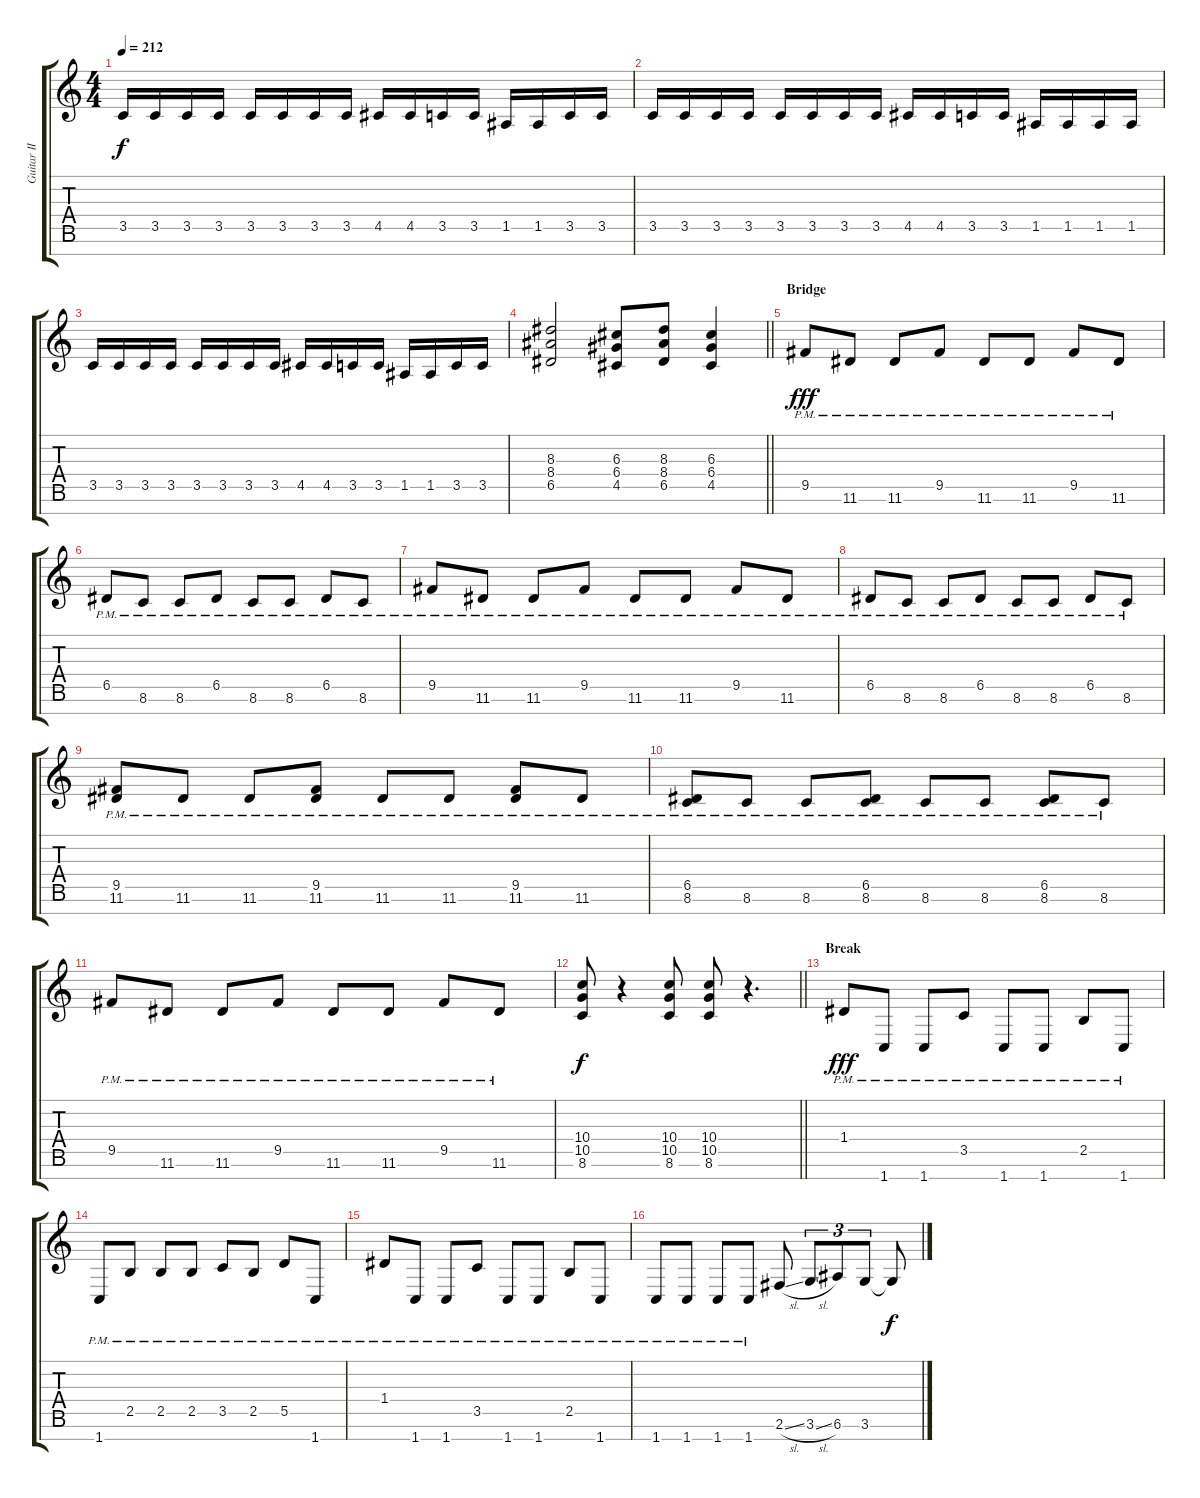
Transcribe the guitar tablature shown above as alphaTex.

\track ("Guitar II" "Guitar II") {instrument distortionguitar}
\staff {score tabs}
\tuning (E4 B3 G3 D3 A2 E2 B1) {hide}
\ts (4 4)
\tempo 212
\clef g2
\ks c
3.5.16{dy f} 3.5.16 3.5.16 3.5.16 3.5.16 3.5.16 3.5.16 3.5.16 4.5.16 4.5.16 3.5.16 3.5.16 1.5.16 1.5.16 3.5.16 3.5.16 |
3.5.16 3.5.16 3.5.16 3.5.16 3.5.16 3.5.16 3.5.16 3.5.16 4.5.16 4.5.16 3.5.16 3.5.16 1.5.16 1.5.16 1.5.16 1.5.16 |
3.5.16 3.5.16 3.5.16 3.5.16 3.5.16 3.5.16 3.5.16 3.5.16 4.5.16 4.5.16 3.5.16 3.5.16 1.5.16 1.5.16 3.5.16 3.5.16 |
\barLineRight lightlight
(8.3 8.4 6.5).2 (6.3 6.4 4.5).8 (8.3 8.4 6.5).8 (6.3 6.4 4.5).4 |
\section ("" "Bridge")
9.5{pm}.8{dy fff} 11.6{pm}.8 11.6{pm}.8 9.5{pm}.8 11.6{pm}.8 11.6{pm}.8 9.5{pm}.8 11.6{pm}.8 |
6.5{pm}.8 8.6{pm}.8 8.6{pm}.8 6.5{pm}.8 8.6{pm}.8 8.6{pm}.8 6.5{pm}.8 8.6{pm}.8 |
9.5{pm}.8 11.6{pm}.8 11.6{pm}.8 9.5{pm}.8 11.6{pm}.8 11.6{pm}.8 9.5{pm}.8 11.6{pm}.8 |
6.5{pm}.8 8.6{pm}.8 8.6{pm}.8 6.5{pm}.8 8.6{pm}.8 8.6{pm}.8 6.5{pm}.8 8.6{pm}.8 |
(9.5{pm} 11.6{pm}).8 11.6{pm}.8 11.6{pm}.8 (9.5{pm} 11.6{pm}).8 11.6{pm}.8 11.6{pm}.8 (9.5{pm} 11.6{pm}).8 11.6{pm}.8 |
(6.5{pm} 8.6{pm}).8 8.6{pm}.8 8.6{pm}.8 (6.5{pm} 8.6{pm}).8 8.6{pm}.8 8.6{pm}.8 (6.5{pm} 8.6{pm}).8 8.6{pm}.8 |
9.5{pm}.8 11.6{pm}.8 11.6{pm}.8 9.5{pm}.8 11.6{pm}.8 11.6{pm}.8 9.5{pm}.8 11.6{pm}.8 |
\barLineRight lightlight
(10.4 10.5 8.6).8{dy f} r.4 (10.4 10.5 8.6).8 (10.4 10.5 8.6).8 r.4{d} |
\section ("" "Break")
1.4{pm}.8{dy fff} 1.7{pm}.8 1.7{pm}.8 3.5{pm}.8 1.7{pm}.8 1.7{pm}.8 2.5{pm}.8 1.7{pm}.8 |
1.7{pm}.8 2.5{pm}.8 2.5{pm}.8 2.5{pm}.8 3.5{pm}.8 2.5{pm}.8 5.5{pm}.8 1.7{pm}.8 |
1.4{pm}.8 1.7{pm}.8 1.7{pm}.8 3.5{pm}.8 1.7{pm}.8 1.7{pm}.8 2.5{pm}.8 1.7{pm}.8 |
1.7{pm}.8 1.7{pm}.8 1.7{pm}.8 1.7{pm}.8 2.6{sl}.8 3.6{sl}.8{tu (3 2)} 6.6.8{tu (3 2)} 3.6.8{tu (3 2)} 3.6{t}.8{dy f}
